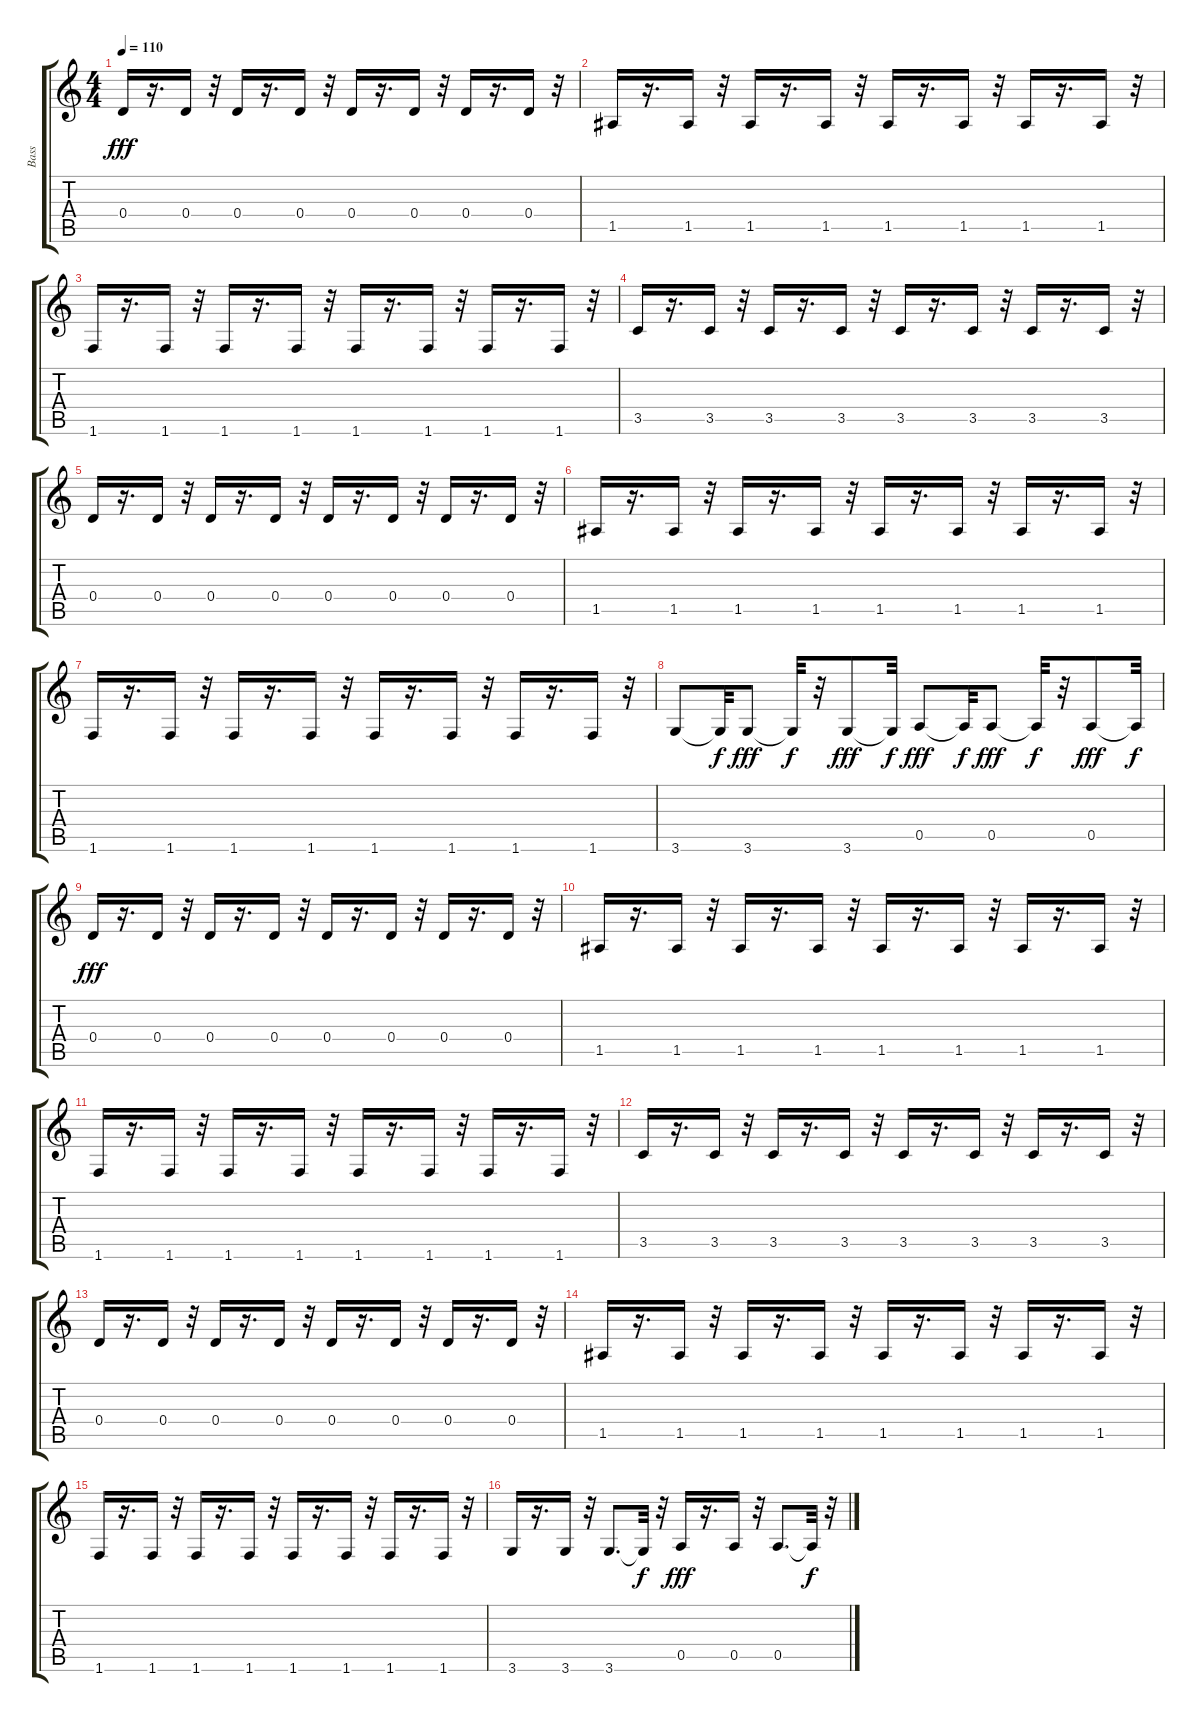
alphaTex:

\track ("Bass" "Bass") {instrument electricbassfinger}
\staff {score tabs}
\tuning (E4 B3 G3 D3 A2 E2) {hide}
\ts (4 4)
\tempo 110
\clef g2
\ks c
0.4.16{dy fff} r.16{d} 0.4.16 r.32 0.4.16 r.16{d} 0.4.16 r.32 0.4.16 r.16{d} 0.4.16 r.32 0.4.16 r.16{d} 0.4.16 r.32 |
1.5.16 r.16{d} 1.5.16 r.32 1.5.16 r.16{d} 1.5.16 r.32 1.5.16 r.16{d} 1.5.16 r.32 1.5.16 r.16{d} 1.5.16 r.32 |
1.6.16 r.16{d} 1.6.16 r.32 1.6.16 r.16{d} 1.6.16 r.32 1.6.16 r.16{d} 1.6.16 r.32 1.6.16 r.16{d} 1.6.16 r.32 |
3.5.16 r.16{d} 3.5.16 r.32 3.5.16 r.16{d} 3.5.16 r.32 3.5.16 r.16{d} 3.5.16 r.32 3.5.16 r.16{d} 3.5.16 r.32 |
0.4.16 r.16{d} 0.4.16 r.32 0.4.16 r.16{d} 0.4.16 r.32 0.4.16 r.16{d} 0.4.16 r.32 0.4.16 r.16{d} 0.4.16 r.32 |
1.5.16 r.16{d} 1.5.16 r.32 1.5.16 r.16{d} 1.5.16 r.32 1.5.16 r.16{d} 1.5.16 r.32 1.5.16 r.16{d} 1.5.16 r.32 |
1.6.16 r.16{d} 1.6.16 r.32 1.6.16 r.16{d} 1.6.16 r.32 1.6.16 r.16{d} 1.6.16 r.32 1.6.16 r.16{d} 1.6.16 r.32 |
3.6.8 3.6{t}.32{dy f} 3.6.8{dy fff} 3.6{t}.32{dy f} r.32 3.6.8{dy fff} 3.6{t}.32{dy f} 0.5.8{dy fff} 0.5{t}.32{dy f} 0.5.8{dy fff} 0.5{t}.32{dy f} r.32 0.5.8{dy fff} 0.5{t}.32{dy f} |
0.4.16{dy fff} r.16{d} 0.4.16 r.32 0.4.16 r.16{d} 0.4.16 r.32 0.4.16 r.16{d} 0.4.16 r.32 0.4.16 r.16{d} 0.4.16 r.32 |
1.5.16 r.16{d} 1.5.16 r.32 1.5.16 r.16{d} 1.5.16 r.32 1.5.16 r.16{d} 1.5.16 r.32 1.5.16 r.16{d} 1.5.16 r.32 |
1.6.16 r.16{d} 1.6.16 r.32 1.6.16 r.16{d} 1.6.16 r.32 1.6.16 r.16{d} 1.6.16 r.32 1.6.16 r.16{d} 1.6.16 r.32 |
3.5.16 r.16{d} 3.5.16 r.32 3.5.16 r.16{d} 3.5.16 r.32 3.5.16 r.16{d} 3.5.16 r.32 3.5.16 r.16{d} 3.5.16 r.32 |
0.4.16 r.16{d} 0.4.16 r.32 0.4.16 r.16{d} 0.4.16 r.32 0.4.16 r.16{d} 0.4.16 r.32 0.4.16 r.16{d} 0.4.16 r.32 |
1.5.16 r.16{d} 1.5.16 r.32 1.5.16 r.16{d} 1.5.16 r.32 1.5.16 r.16{d} 1.5.16 r.32 1.5.16 r.16{d} 1.5.16 r.32 |
1.6.16 r.16{d} 1.6.16 r.32 1.6.16 r.16{d} 1.6.16 r.32 1.6.16 r.16{d} 1.6.16 r.32 1.6.16 r.16{d} 1.6.16 r.32 |
3.6.16 r.16{d} 3.6.16 r.32 3.6.8{d} 3.6{t}.32{dy f} r.32 0.5.16{dy fff} r.16{d} 0.5.16 r.32 0.5.8{d} 0.5{t}.32{dy f} r.32
